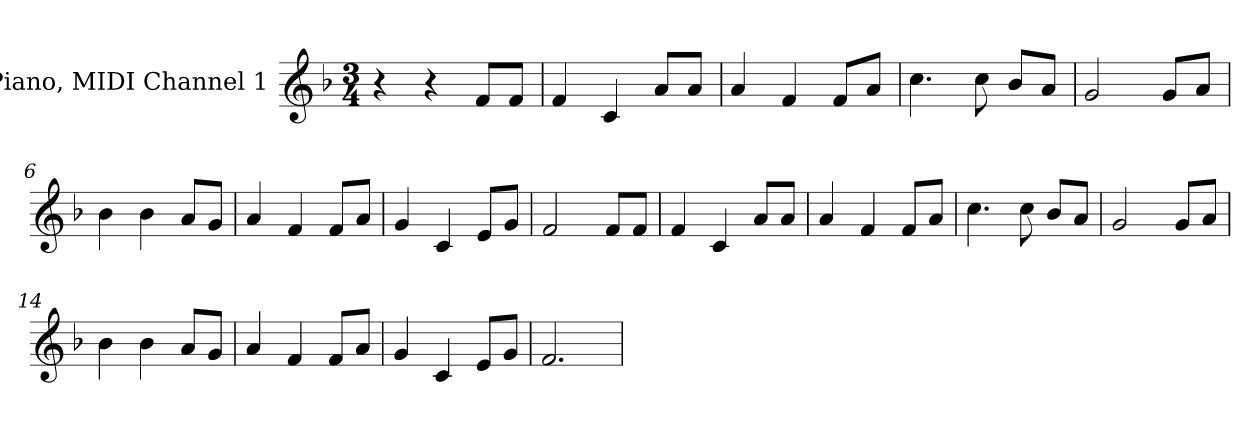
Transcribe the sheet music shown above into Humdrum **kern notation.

**kern
*part1
*staff1
*I"Piano, MIDI Channel 1
*I'Pno.
*clefG2
*k[b-]
*M3/4
*MM90
=1
4r
4r
8f/L
8f/J
=2
4f/
4c/
8a/L
8a/J
=3
4a/
4f/
8f/L
8a/J
=4
4.cc\
8cc\
8b-/L
8a/J
=5
2g/
8g/L
8a/J
=6
4b-\
4b-\
8a/L
8g/J
=7
4a/
4f/
8f/L
8a/J
=8
4g/
4c/
8e/L
8g/J
=9
2f/
8f/L
8f/J
!!LO:LB:g=z
=10
4f/
4c/
8a/L
8a/J
=11
4a/
4f/
8f/L
8a/J
=12
4.cc\
8cc\
8b-/L
8a/J
=13
2g/
8g/L
8a/J
=14
4b-\
4b-\
8a/L
8g/J
=15
4a/
4f/
8f/L
8a/J
=16
4g/
4c/
8e/L
8g/J
=17
2.f/
=
*-
